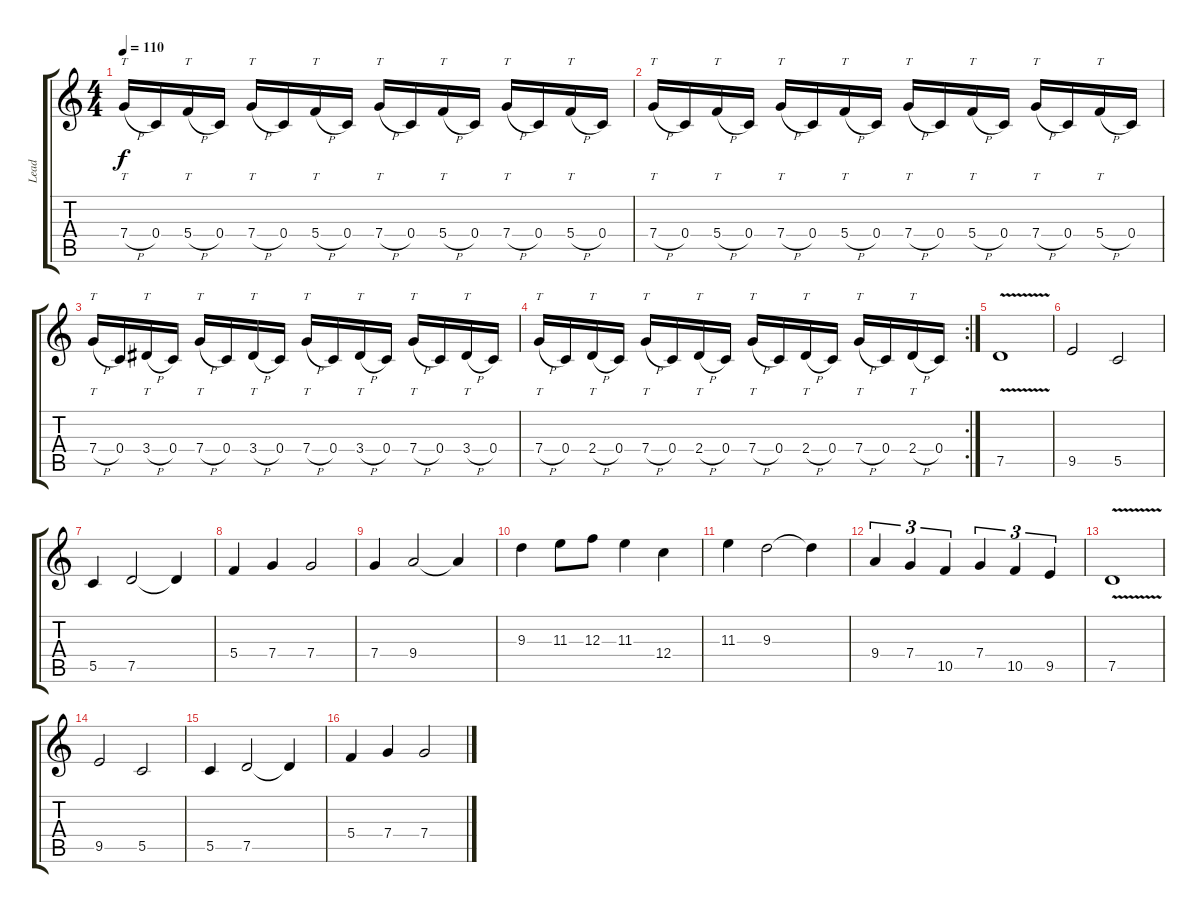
\track ("Lead" "Lead") {instrument overdrivenguitar}
\staff {score tabs}
\tuning (D4 A3 F3 C3 G2 D2) {hide}
\ts (4 4)
\tempo 110
\clef g2
\ks c
7.4{h}.16{tt dy f} 0.4.16 5.4{h}.16{tt} 0.4.16 7.4{h}.16{tt} 0.4.16 5.4{h}.16{tt} 0.4.16 7.4{h}.16{tt} 0.4.16 5.4{h}.16{tt} 0.4.16 7.4{h}.16{tt} 0.4.16 5.4{h}.16{tt} 0.4.16 |
7.4{h}.16{tt} 0.4.16 5.4{h}.16{tt} 0.4.16 7.4{h}.16{tt} 0.4.16 5.4{h}.16{tt} 0.4.16 7.4{h}.16{tt} 0.4.16 5.4{h}.16{tt} 0.4.16 7.4{h}.16{tt} 0.4.16 5.4{h}.16{tt} 0.4.16 |
7.4{h}.16{tt} 0.4.16 3.4{h}.16{tt} 0.4.16 7.4{h}.16{tt} 0.4.16 3.4{h}.16{tt} 0.4.16 7.4{h}.16{tt} 0.4.16 3.4{h}.16{tt} 0.4.16 7.4{h}.16{tt} 0.4.16 3.4{h}.16{tt} 0.4.16 |
\rc 2
7.4{h}.16{tt} 0.4.16 2.4{h}.16{tt} 0.4.16 7.4{h}.16{tt} 0.4.16 2.4{h}.16{tt} 0.4.16 7.4{h}.16{tt} 0.4.16 2.4{h}.16{tt} 0.4.16 7.4{h}.16{tt} 0.4.16 2.4{h}.16{tt} 0.4.16 |
7.5{v}.1{volume 12} |
9.5.2 5.5.2 |
5.5.4 7.5.2 7.5{t}.4 |
5.4.4 7.4.4 7.4.2 |
7.4.4 9.4.2 9.4{t}.4 |
9.3.4 11.3.8 12.3.8 11.3.4 12.4.4 |
11.3.4 9.3.2 9.3{t}.4 |
9.4.4{tu (3 2)} 7.4.4{tu (3 2)} 10.5.4{tu (3 2)} 7.4.4{tu (3 2)} 10.5.4{tu (3 2)} 9.5.4{tu (3 2)} |
7.5{v}.1 |
9.5.2 5.5.2 |
5.5.4 7.5.2 7.5{t}.4 |
5.4.4 7.4.4 7.4.2
